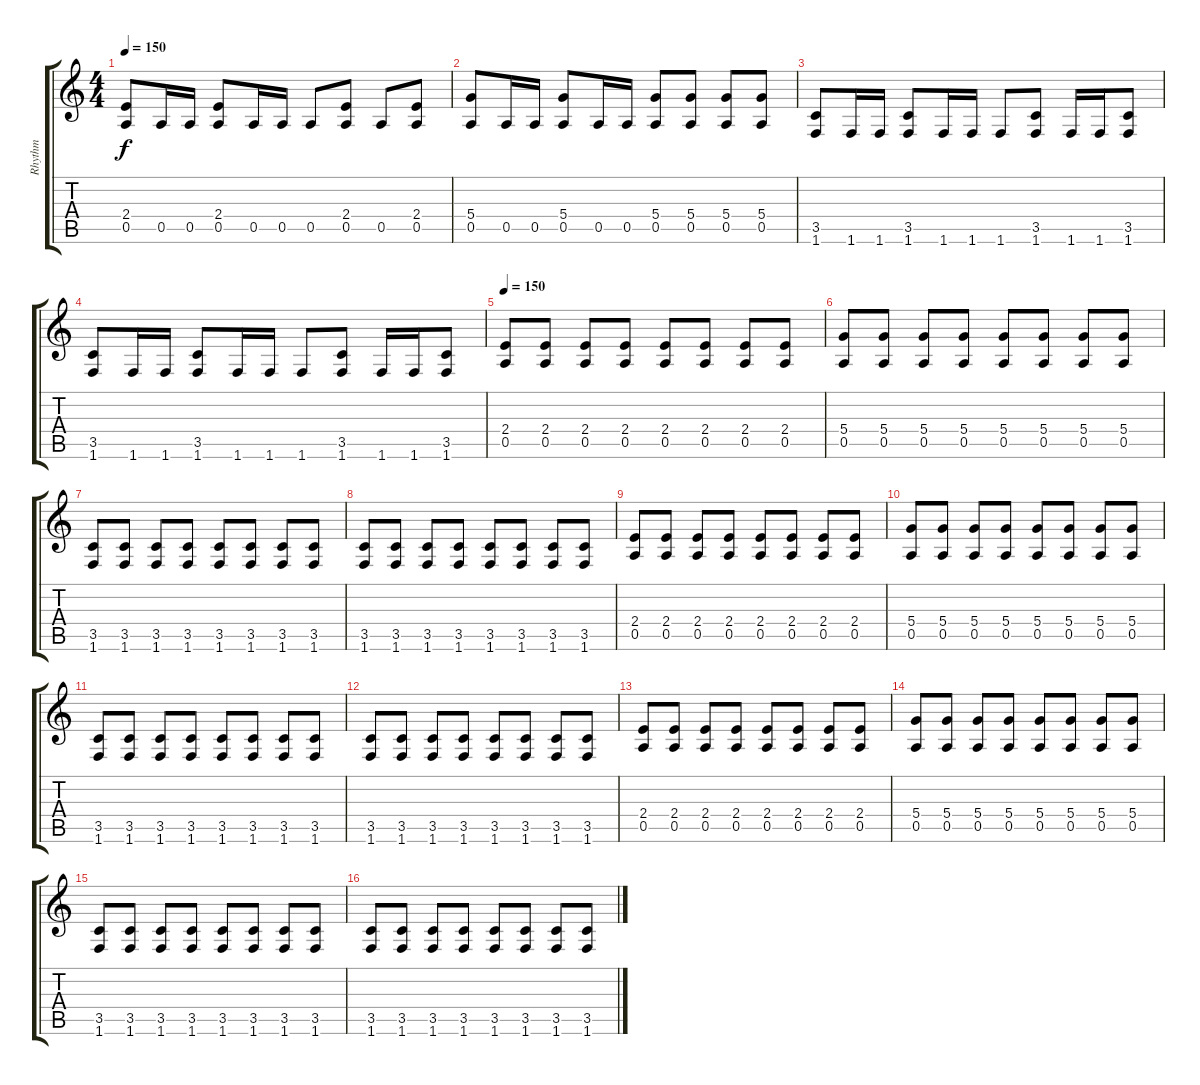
\track ("Rhythm" "Rhythm") {instrument distortionguitar}
\staff {score tabs}
\tuning (E4 B3 G3 D3 A2 E2) {hide}
\ts (4 4)
\tempo 150
\clef g2
\ks c
(2.4 0.5).8{dy f} 0.5.16 0.5.16 (2.4 0.5).8 0.5.16 0.5.16 0.5.8 (2.4 0.5).8 0.5.8 (2.4 0.5).8 |
(5.4 0.5).8 0.5.16 0.5.16 (5.4 0.5).8 0.5.16 0.5.16 (5.4 0.5).8 (5.4 0.5).8 (5.4 0.5).8 (5.4 0.5).8 |
(3.5 1.6).8 1.6.16 1.6.16 (3.5 1.6).8 1.6.16 1.6.16 1.6.8 (3.5 1.6).8 1.6.16 1.6.16 (3.5 1.6).8 |
(3.5 1.6).8 1.6.16 1.6.16 (3.5 1.6).8 1.6.16 1.6.16 1.6.8 (3.5 1.6).8 1.6.16 1.6.16 (3.5 1.6).8 |
\tempo 150
(2.4 0.5).8 (2.4 0.5).8 (2.4 0.5).8 (2.4 0.5).8 (2.4 0.5).8 (2.4 0.5).8 (2.4 0.5).8 (2.4 0.5).8 |
(5.4 0.5).8 (5.4 0.5).8 (5.4 0.5).8 (5.4 0.5).8 (5.4 0.5).8 (5.4 0.5).8 (5.4 0.5).8 (5.4 0.5).8 |
(3.5 1.6).8 (3.5 1.6).8 (3.5 1.6).8 (3.5 1.6).8 (3.5 1.6).8 (3.5 1.6).8 (3.5 1.6).8 (3.5 1.6).8 |
(3.5 1.6).8 (3.5 1.6).8 (3.5 1.6).8 (3.5 1.6).8 (3.5 1.6).8 (3.5 1.6).8 (3.5 1.6).8 (3.5 1.6).8 |
(2.4 0.5).8 (2.4 0.5).8 (2.4 0.5).8 (2.4 0.5).8 (2.4 0.5).8 (2.4 0.5).8 (2.4 0.5).8 (2.4 0.5).8 |
(5.4 0.5).8 (5.4 0.5).8 (5.4 0.5).8 (5.4 0.5).8 (5.4 0.5).8 (5.4 0.5).8 (5.4 0.5).8 (5.4 0.5).8 |
(3.5 1.6).8 (3.5 1.6).8 (3.5 1.6).8 (3.5 1.6).8 (3.5 1.6).8 (3.5 1.6).8 (3.5 1.6).8 (3.5 1.6).8 |
(3.5 1.6).8 (3.5 1.6).8 (3.5 1.6).8 (3.5 1.6).8 (3.5 1.6).8 (3.5 1.6).8 (3.5 1.6).8 (3.5 1.6).8 |
(2.4 0.5).8 (2.4 0.5).8 (2.4 0.5).8 (2.4 0.5).8 (2.4 0.5).8 (2.4 0.5).8 (2.4 0.5).8 (2.4 0.5).8 |
(5.4 0.5).8 (5.4 0.5).8 (5.4 0.5).8 (5.4 0.5).8 (5.4 0.5).8 (5.4 0.5).8 (5.4 0.5).8 (5.4 0.5).8 |
(3.5 1.6).8 (3.5 1.6).8 (3.5 1.6).8 (3.5 1.6).8 (3.5 1.6).8 (3.5 1.6).8 (3.5 1.6).8 (3.5 1.6).8 |
(3.5 1.6).8 (3.5 1.6).8 (3.5 1.6).8 (3.5 1.6).8 (3.5 1.6).8 (3.5 1.6).8 (3.5 1.6).8 (3.5 1.6).8
